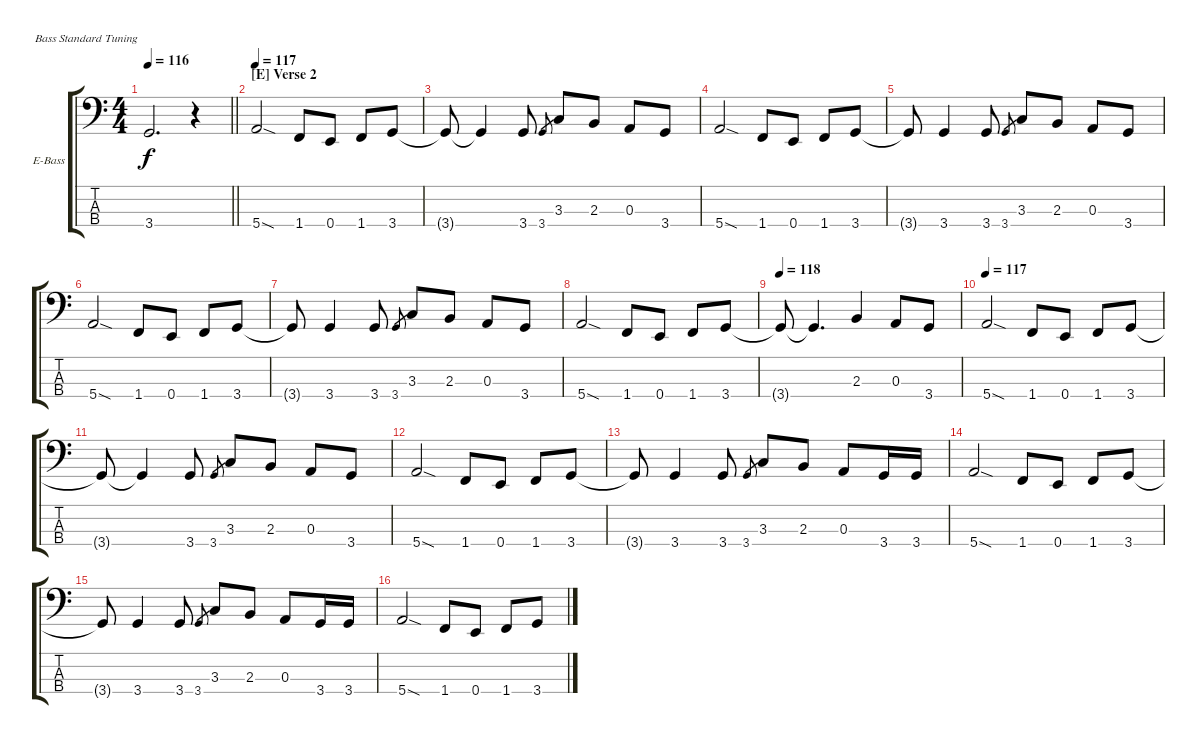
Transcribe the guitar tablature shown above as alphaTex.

\bracketExtendMode groupsimilarinstruments
\firstSystemTrackNameOrientation horizontal
\otherSystemsTrackNameOrientation horizontal
\track ("Jimmy Bain" "E-Bass") {instrument electricbasspick}
\staff {score tabs}
\tuning (G2 D2 A1 E1)
\ts (4 4)
\tempo 116
\clef f4
\barLineRight lightlight
\ks c
3.4{t}.2{d dy f} r.4 |
\section ("E" "Verse 2")
\tempo 117
5.4{sod}.2 1.4.8 0.4.8 1.4.8 3.4.8 |
3.4{t}.8 3.4{t}.4 3.4.8 3.4.8{gr} 3.3.8 2.3.8 0.3.8 3.4.8 |
5.4{sod}.2 1.4.8 0.4.8 1.4.8 3.4.8 |
3.4{t}.8 3.4.4 3.4.8 3.4.8{gr} 3.3.8 2.3.8 0.3.8 3.4.8 |
5.4{sod}.2 1.4.8 0.4.8 1.4.8 3.4.8 |
3.4{t}.8 3.4.4 3.4.8 3.4.8{gr} 3.3.8 2.3.8 0.3.8 3.4.8 |
5.4{sod}.2 1.4.8 0.4.8 1.4.8 3.4.8 |
\tempo 118
3.4{t}.8 3.4{t}.4{d} 2.3.4 0.3.8 3.4.8 |
\tempo 117
5.4{sod}.2 1.4.8 0.4.8 1.4.8 3.4.8 |
3.4{t}.8 3.4{t}.4 3.4.8 3.4.8{gr} 3.3.8 2.3.8 0.3.8 3.4.8 |
5.4{sod}.2 1.4.8 0.4.8 1.4.8 3.4.8 |
3.4{t}.8 3.4.4 3.4.8 3.4.8{gr} 3.3.8 2.3.8 0.3.8 3.4.16 3.4.16 |
5.4{sod}.2 1.4.8 0.4.8 1.4.8 3.4.8 |
3.4{t}.8 3.4.4 3.4.8 3.4.8{gr} 3.3.8 2.3.8 0.3.8 3.4.16 3.4.16 |
5.4{sod}.2 1.4.8 0.4.8 1.4.8 3.4.8
